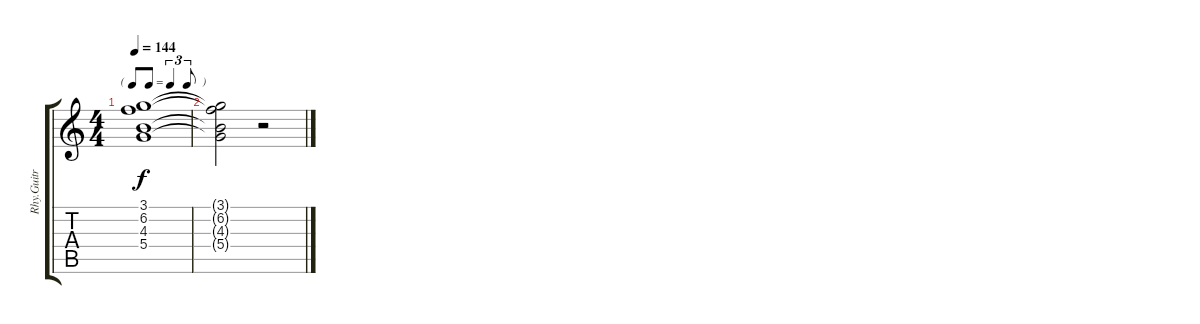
\track ("Rhy.Guitr           " "Rhy.Guitr ") {instrument overdrivenguitar}
\staff {score tabs}
\tuning (E4 B3 G3 D3 A2 E2) {hide}
\ts (4 4)
\tf triplet8th
\tempo 144
\clef g2
\ks c
(3.1{t} 6.2{t} 4.3{t} 5.4{t}).1{dy f} |
(3.1{t} 6.2{t} 4.3{t} 5.4{t}).2 r.2
